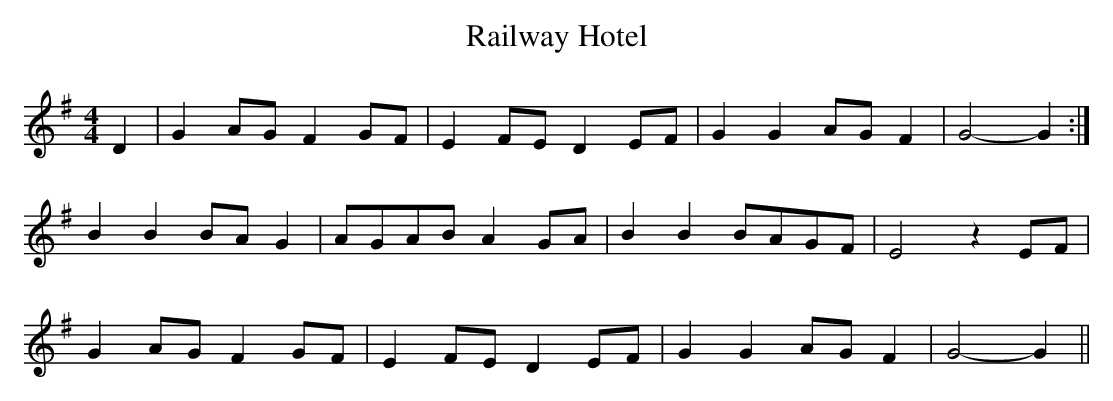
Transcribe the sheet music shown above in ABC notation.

X:1
T:Railway Hotel
M:4/4
L:1/8
K:G
D2|G2AG F2GF|E2FE D2EF|G2G2 AGF2|G4 -G2:|
B2B2 BAG2|AGAB A2GA|B2B2 BAGF|E4 z2 EF|
G2AG F2GF|E2FE D2EF|G2G2 AGF2|G4 -G2||
